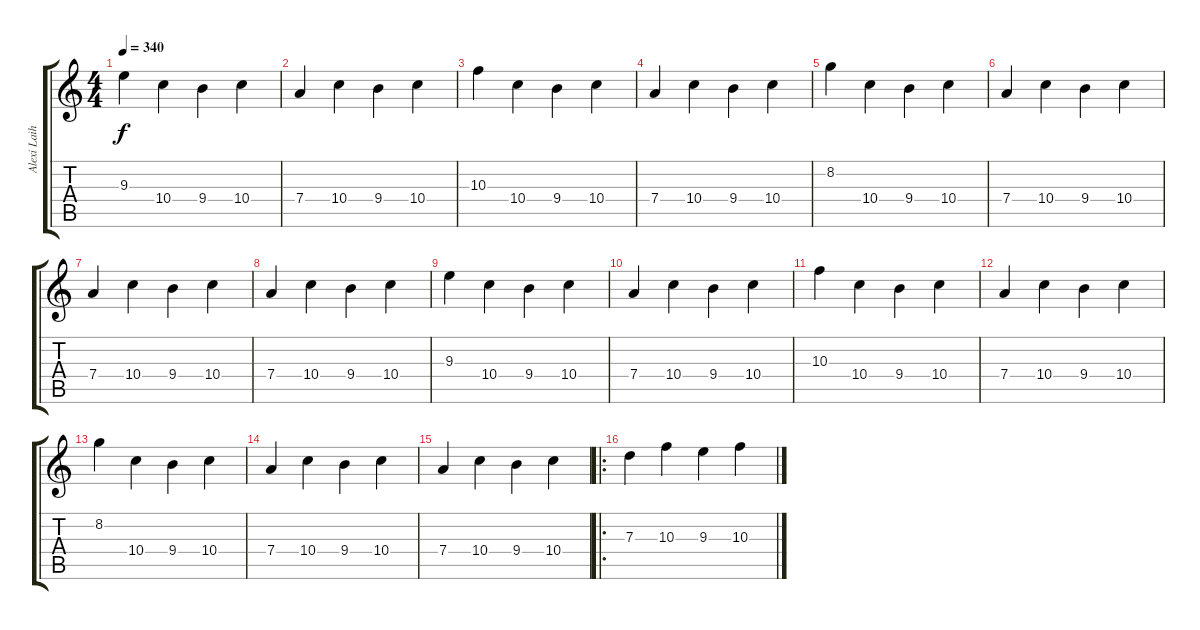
\track ("Alexi Laiho Lead" "Alexi Laih") {instrument overdrivenguitar}
\staff {score tabs}
\tuning (E4 B3 G3 D3 A2 E2) {hide}
\ts (4 4)
\tempo 340
\clef g2
\ks c
9.3.4{dy f} 10.4.4 9.4.4 10.4.4 |
7.4.4 10.4.4 9.4.4 10.4.4 |
10.3.4 10.4.4 9.4.4 10.4.4 |
7.4.4 10.4.4 9.4.4 10.4.4 |
8.2.4 10.4.4 9.4.4 10.4.4 |
7.4.4 10.4.4 9.4.4 10.4.4 |
7.4.4 10.4.4 9.4.4 10.4.4 |
7.4.4 10.4.4 9.4.4 10.4.4 |
9.3.4 10.4.4 9.4.4 10.4.4 |
7.4.4 10.4.4 9.4.4 10.4.4 |
10.3.4 10.4.4 9.4.4 10.4.4 |
7.4.4 10.4.4 9.4.4 10.4.4 |
8.2.4 10.4.4 9.4.4 10.4.4 |
7.4.4 10.4.4 9.4.4 10.4.4 |
7.4.4 10.4.4 9.4.4 10.4.4 |
\ro
7.3.4 10.3.4 9.3.4 10.3.4
